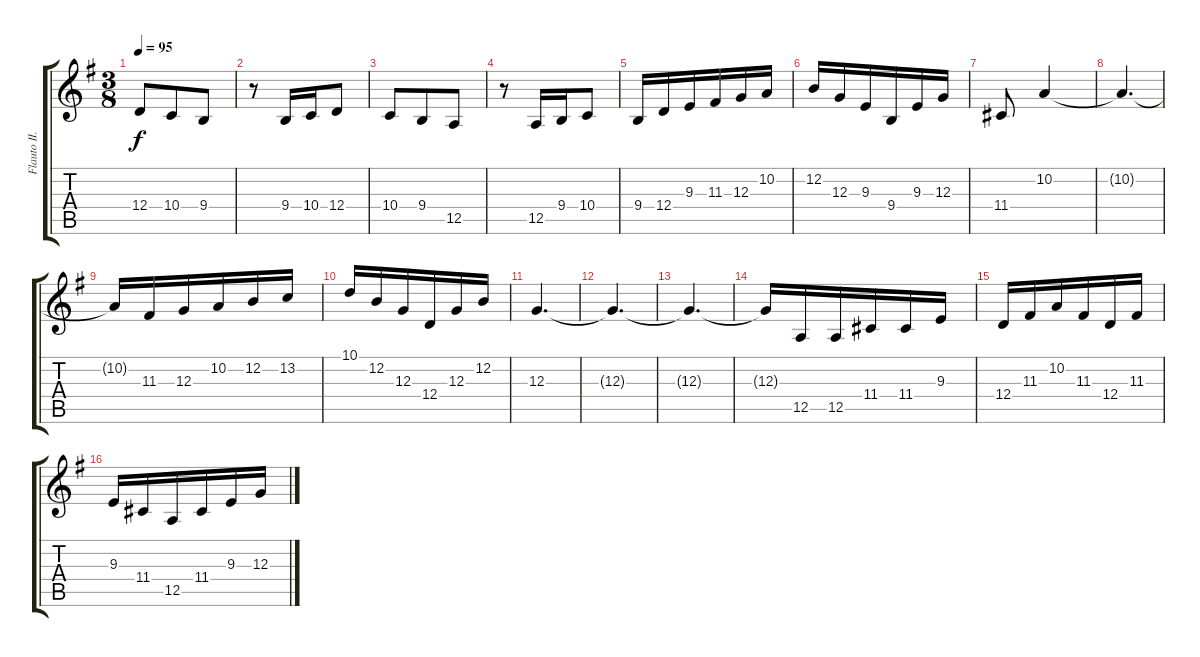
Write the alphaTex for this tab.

\track ("Flauto II. (Flùte à bee)" "Flauto II.") {instrument recorder}
\staff {score tabs}
\tuning (E4 B3 G3 D3 A2 E2) {hide}
\ts (3 8)
\tempo 95
\clef g2
\ks g
12.4{t}.8{dy f} 10.4.8 9.4.8 |
r.8 9.4.16 10.4.16{beam merge} 12.4.8 |
10.4.8 9.4.8 12.5.8 |
r.8 12.5.16 9.4.16{beam merge} 10.4.8 |
9.4.16 12.4.16{beam merge} 9.3.16 11.3.16{beam merge} 12.3.16 10.2.16 |
12.2.16 12.3.16{beam merge} 9.3.16 9.4.16{beam merge} 9.3.16 12.3.16 |
11.4.8 10.2.4 |
10.2{t}.4{d} |
10.2{t}.16 11.3.16{beam merge} 12.3.16 10.2.16{beam merge} 12.2.16 13.2.16 |
10.1.16 12.2.16{beam merge} 12.3.16 12.4.16{beam merge} 12.3.16 12.2.16 |
12.3.4{d} |
12.3{t}.4{d} |
12.3{t}.4{d} |
12.3{t}.16 12.5.16{beam merge} 12.5.16 11.4.16{beam merge} 11.4.16 9.3.16 |
12.4.16 11.3.16{beam merge} 10.2.16 11.3.16{beam merge} 12.4.16 11.3.16 |
9.3.16 11.4.16{beam merge} 12.5.16 11.4.16{beam merge} 9.3.16 12.3.16
